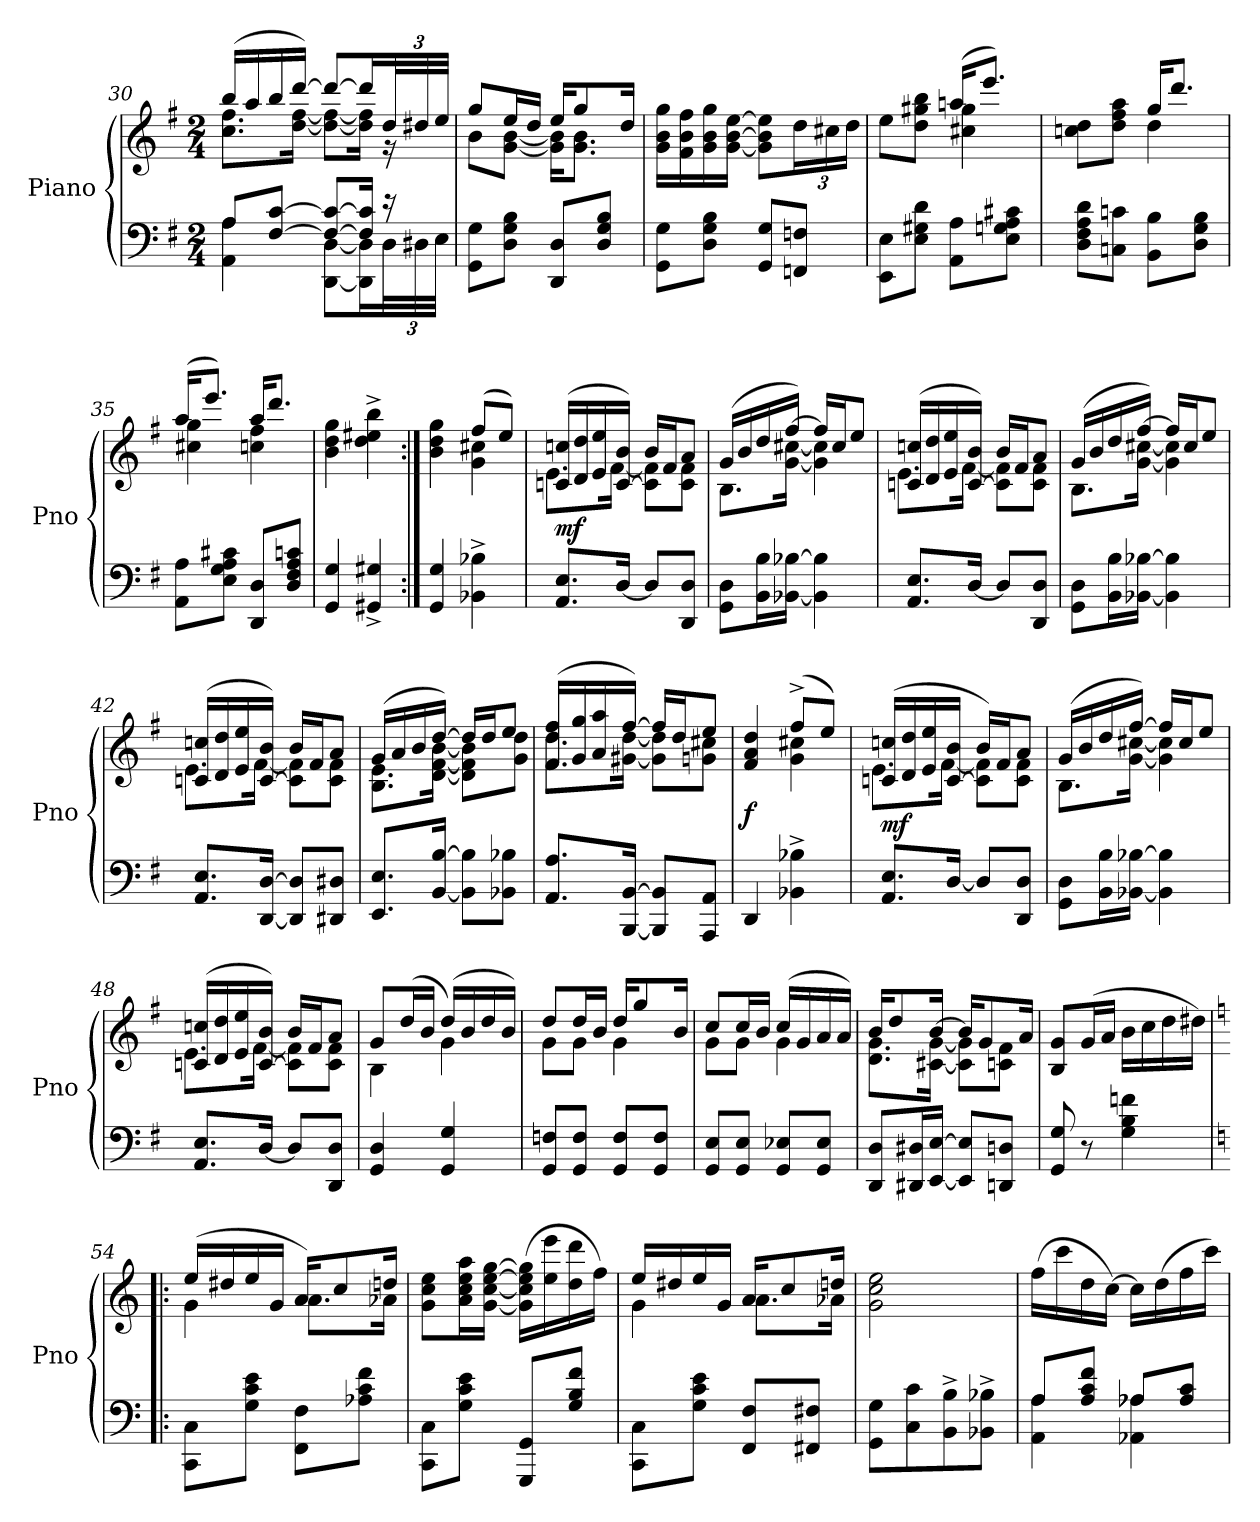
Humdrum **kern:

**kern	**kern	**dynam
*part1	*part1	*part1
*staff2	*staff1	*staff1/2
*I"Piano	*	*
*I'Pno	*	*
*clefF4	*clefG2	*
*k[f#]	*k[f#]	*
*M2/4	*M2/4	*
=30	=30	=30
*^	*^	*
8AL	4AA 4A	(16bbLL	8.cc 8.ff#L	.
.	.	16aa	.	.
[8F# [8cJ	.	16bb	.	.
.	.	[16dddJJ)	[16dd [16ff#Jk	.
8F#_ 8c_L	[8DD [8DL	8dddL_	8dd_ 8ff#_L	.
16F#] 16c]Jk	16DD] 16D]L	16dddL]	16dd] 16ff#]Jk	.
16r	48DL	48ddL	16r	.
.	48D#X	48dd#X	.	.
.	48EJJJ	48eeJJJ	.	.
*v	*v	*	*	*
=31	=31	=31	=31
8GG 8GL	8ggL	8bL	.
8D 8G 8BJ	16eeL	[8g [8bJ	.
.	16ddJJ	.	.
8DD 8DL	16eeKL	16g] 16b]KL	.
.	8gg	8.g 8.bJ	.
8D 8G 8BJ	.	.	.
.	16ddJk	.	.
*	*v	*v	*
=32	=32	=32
8GG 8GL	16g 16b 16ggLL	.
.	16f# 16b 16ff#	.
8D 8G 8BJ	16g 16b 16gg	.
.	[16g [16b [16eeJJ	.
8GG 8GL	8g] 8b] 8ee]L	.
8FFn 8FnJ	24ddL	.
.	24cc#X	.
.	24ddJJ	.
=33	=33	=33
*	*^	*
8EE 8EL	8eeL	4ryy	.
8E 8G#X 8dJ	8dd 8gg#X 8bbJ	.	.
8AA 8AL	(16aanKL	4cc#X 4gg#	.
.	8.eeeJ)	.	.
8E 8Gn 8A 8c#XJ	.	.	.
=34	=34	=34	=34
8D 8F# 8A 8dL	8ccn 8ddL	4ryy	.
8Cn 8cnJ	8dd 8ff# 8aaJ	.	.
8BB 8BL	16ggKL	4dd	.
.	8.dddJ	.	.
8D 8G 8BJ	.	.	.
=35	=35	=35	=35
8AA 8AL	(16aaKL	4cc#X 4gg	.
.	8.eeeJ)	.	.
8E 8G 8A 8c#XJ	.	.	.
8DD 8DL	16aaKL	4ccn 4ff#	.
.	8.dddJ	.	.
8D 8F# 8A 8cnJ	.	.	.
*	*v	*v	*
=36	=36	=36
4GG 4G	4b 4dd 4gg	.
4GG#X^ 4G#X^	4dd^ 4ee#X^ 4bb^	.
=37:|!	=37:|!	=37:|!
*	*^	*
4GG 4G	4b 4dd 4gg	4ryy	.
4BB-X^ 4B-X^	(8ff#L	4g 4cc#X	.
.	8eeJ)	.	.
=38	=38	=38	=38
8.AA 8.EL	(16cn 16ccnLL	8.eL	mf
.	16d 16dd	.	.
.	16e 16ee	.	.
[16DJk	[16c 16bJJ)	[16f#Jk	.
8DL]	16bLL	8c] 8f#]L	.
.	16f#J	.	.
8DD 8DJ	8aJ	8c 8f#J	.
=39	=39	=39	=39
8GG 8DL	(16gLL	8.BL	.
.	16b	.	.
16BB 16BL	16dd	.	.
[16BB-X [16B-XJJ	[16ff#JJ)	[16g [16cc#XJk	.
4BB-] 4B-]	16ff#LL]	4g] 4cc#]	.
.	16cc#J	.	.
.	8eeJ	.	.
=40	=40	=40	=40
8.AA 8.EL	(16cn 16ccnLL	8.eL	.
.	16d 16dd	.	.
.	16e 16ee	.	.
[16DJk	[16c 16bJJ)	[16f#Jk	.
8DL]	16bLL	8c] 8f#]L	.
.	16f#J	.	.
8DD 8DJ	8aJ	8c 8f#J	.
=41	=41	=41	=41
8GG 8DL	(16gLL	8.BL	.
.	16b	.	.
16BB 16BL	16dd	.	.
[16BB-X [16B-XJJ	[16ff#JJ)	[16g [16cc#XJk	.
4BB-] 4B-]	16ff#LL]	4g] 4cc#]	.
.	16cc#J	.	.
.	8eeJ	.	.
=42	=42	=42	=42
8.AA 8.EL	(16cn 16ccnLL	8.eL	.
.	16d 16dd	.	.
.	16e 16ee	.	.
[16DD [16DJk	[16c 16bJJ)	[16f#Jk	.
8DD] 8D]L	16bLL	8c] 8f#]L	.
.	16f#J	.	.
8DD#X 8D#XJ	8aJ	8c 8f#J	.
=43	=43	=43	=43
8.EE 8.EL	(16gLL	8.B 8.eL	.
.	16a	.	.
.	16b	.	.
[16BB [16BJk	[16ddJJ)	[16d [16f# [16bJk	.
8BB] 8B]L	16ddLL]	8d] 8f#] 8b]L	.
.	16ddJ	.	.
8BB-X 8B-XJ	8eeJ	8g 8ddJ	.
=44	=44	=44	=44
8.AA 8.AL	(16f# 16ff#LL	8.f# 8.ddL	.
.	16g 16gg	.	.
.	16a 16aa	.	.
[16BBB [16BBJk	[16ff#JJ)	[16g#X [16ddJk	.
8BBB] 8BB]L	16ff#LL]	8g#] 8dd]L	.
.	16ddJ	.	.
8AAA 8AAJ	8eeJ	8gn 8cc#XJ	.
=45	=45	=45	=45
4DD	4f# 4a 4dd	4ryy	f
4BB-X^ 4B-X^	(8ff#^L	4g 4cc#X	.
.	8eeJ)	.	.
=46	=46	=46	=46
8.AA 8.EL	(16cn 16ccnLL	8.eL	mf
.	16d 16dd	.	.
.	16e 16ee	.	.
[16DJk	[16c 16bJJ	[16f#Jk	.
8DL]	16bLL)	8c] 8f#]L	.
.	16f#J	.	.
8DD 8DJ	8aJ	8c 8f#J	.
=47	=47	=47	=47
8GG 8DL	(16gLL	8.BL	.
.	16b	.	.
16BB 16BL	16dd	.	.
[16BB-X [16B-XJJ	[16ff#JJ)	[16g [16cc#XJk	.
4BB-] 4B-]	16ff#LL]	4g] 4cc#]	.
.	16cc#J	.	.
.	8eeJ	.	.
=48	=48	=48	=48
8.AA 8.EL	(16cn 16ccnLL	8.eL	.
.	16d 16dd	.	.
.	16e 16ee	.	.
[16DJk	[16c 16bJJ)	[16f#Jk	.
8DL]	16bLL	8c] 8f#]L	.
.	16f#J	.	.
8DD 8DJ	8aJ	8c 8f#J	.
=49	=49	=49	=49
4GG 4D	8gL	4B	.
.	(16ddL	.	.
.	16bJJ	.	.
4GG 4G	(16ddLL)	4g	.
.	16b	.	.
.	16dd	.	.
.	16bJJ)	.	.
=50	=50	=50	=50
8GG 8FnL	8ddL	8gL	.
8GG 8FJ	16ddL	8gJ	.
.	16bJJ	.	.
8GG 8FL	16ddKL	4g	.
.	8gg	.	.
8GG 8FJ	.	.	.
.	16bJk	.	.
=51	=51	=51	=51
8GG 8EL	8ccL	8gL	.
8GG 8EJ	16ccL	8gJ	.
.	16bJJ	.	.
8GG 8E-XL	(16ccLL	4g	.
.	16g	.	.
8GG 8E-J	16a	.	.
.	16aJJ)	.	.
=52	=52	=52	=52
8DD 8DL	16bKL	8.d 8.gL	.
.	8dd	.	.
16DD#X 16D#XL	.	.	.
[16EE [16EJJ	[16bJk	[16c#X [16gJk	.
8EE] 8E]L	16bKL]	8c#] 8g]L	.
.	8g	.	.
8DDn 8DnJ	.	8cn 8f#J	.
.	16aJk	.	.
*	*v	*v	*
=53	=53	=53
8GG 8G	8B 8gL	.
8r	(16gL	.
.	16aJJ	.
4G 4B 4fn	16bLL	.
.	16cc	.
.	16dd	.
.	16dd#XJJ)	.
=54!|:	=54!|:	=54!|:
*k[]	*k[]	*
*	*^	*
8CC 8CL	(16eeLL	4g	.
.	16dd#X	.	.
8G 8c 8eJ	16ee	.	.
.	16gJJ	.	.
8FF 8FL	16aKL)	8.aL	.
.	8cc	.	.
8A-X 8c 8fJ	.	.	.
.	16ddnJk	16a-XJk	.
*	*v	*v	*
=55	=55	=55
8CC 8CL	8g 8cc 8eeL	.
8G 8c 8eJ	16a 16cc 16ee 16aaL	.
.	[16g [16cc [16ee [16ggJJ	.
8GGG 8GGL	(16g] 16cc] 16ee] 16gg]LL	.
.	16ee 16eee	.
8G 8B 8fJ	16dd 16ddd	.
.	16ffJJ)	.
=56	=56	=56
*	*^	*
8CC 8CL	16eeLL	4g	.
.	16dd#X	.	.
8G 8c 8eJ	16ee	.	.
.	16gJJ	.	.
8FF 8FL	16aKL	8.aL	.
.	8cc	.	.
8FF#X 8F#XJ	.	.	.
.	16ddnJk	16a-XJk	.
*	*v	*v	*
=57	=57	=57
8GG 8GL	2g 2cc 2ee	.
8C 8c	.	.
8BB^ 8B^	.	.
8BB-X^ 8B-X^J	.	.
=58	=58	=58
*^	*	*
8AL	4AA 4A	(16ffLL	.
.	.	16ccc	.
8A 8c 8fJ	.	16dd	.
.	.	[16ccJJ)	.
8A-XL	4AA-X 4A-X	16ccLL]	.
.	.	(16dd	.
8A- 8cJ	.	16ff	.
.	.	16cccJJ)	.
*v	*v	*	*
=	=	=
*-	*-	*-
